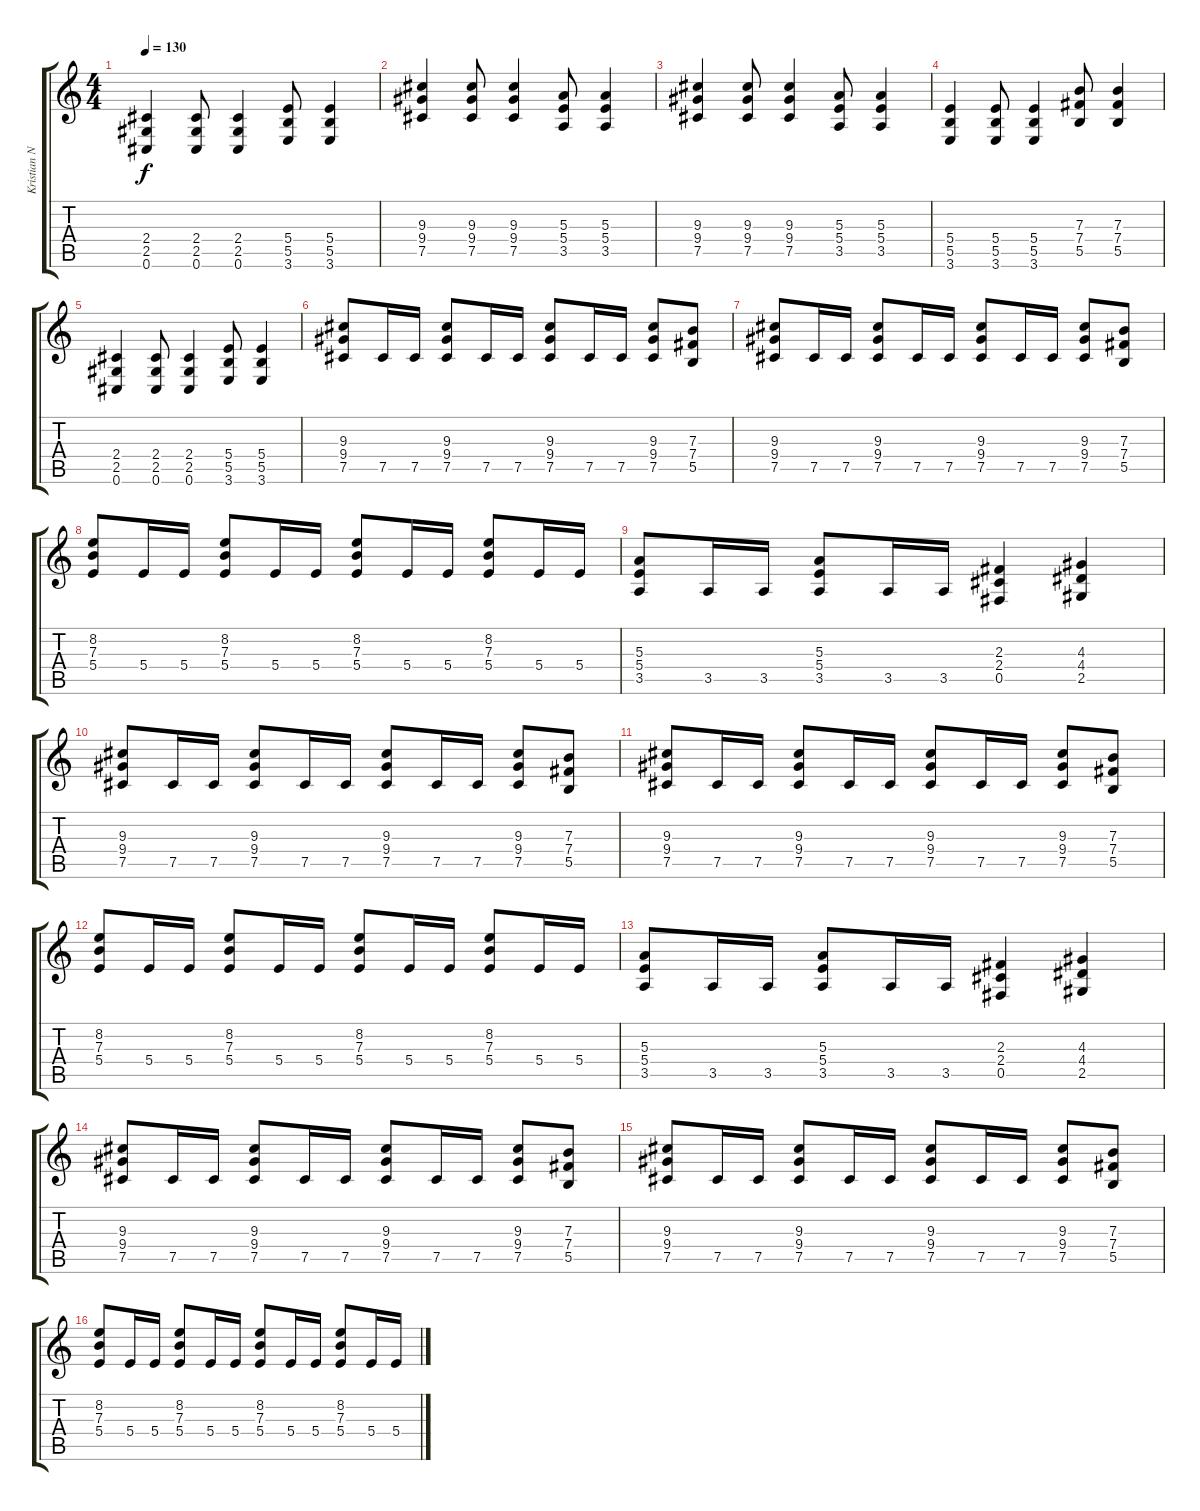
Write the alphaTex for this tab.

\track ("Kristian Niemann" "Kristian N") {instrument distortionguitar}
\staff {score tabs}
\tuning (Db4 Ab3 E3 B2 Gb2 Db2) {hide}
\ts (4 4)
\tempo 130
\clef g2
\ks c
(2.4 2.5 0.6).4{dy f} (2.4 2.5 0.6).8 (2.4 2.5 0.6).4 (5.4 5.5 3.6).8 (5.4 5.5 3.6).4 |
(9.3 9.4 7.5).4 (9.3 9.4 7.5).8 (9.3 9.4 7.5).4 (5.3 5.4 3.5).8 (5.3 5.4 3.5).4 |
(9.3 9.4 7.5).4 (9.3 9.4 7.5).8 (9.3 9.4 7.5).4 (5.3 5.4 3.5).8 (5.3 5.4 3.5).4 |
(5.4 5.5 3.6).4 (5.4 5.5 3.6).8 (5.4 5.5 3.6).4 (7.3 7.4 5.5).8 (7.3 7.4 5.5).4 |
(2.4 2.5 0.6).4 (2.4 2.5 0.6).8 (2.4 2.5 0.6).4 (5.4 5.5 3.6).8 (5.4 5.5 3.6).4 |
(9.3 9.4 7.5).8 7.5.16 7.5.16 (9.3 9.4 7.5).8 7.5.16 7.5.16 (9.3 9.4 7.5).8 7.5.16 7.5.16 (9.3 9.4 7.5).8 (7.3 7.4 5.5).8 |
(9.3 9.4 7.5).8 7.5.16 7.5.16 (9.3 9.4 7.5).8 7.5.16 7.5.16 (9.3 9.4 7.5).8 7.5.16 7.5.16 (9.3 9.4 7.5).8 (7.3 7.4 5.5).8 |
(8.2 7.3 5.4).8 5.4.16 5.4.16 (8.2 7.3 5.4).8 5.4.16 5.4.16 (8.2 7.3 5.4).8 5.4.16 5.4.16 (8.2 7.3 5.4).8 5.4.16 5.4.16 |
(5.3 5.4 3.5).8 3.5.16 3.5.16 (5.3 5.4 3.5).8 3.5.16 3.5.16 (2.3 2.4 0.5).4 (4.3 4.4 2.5).4 |
(9.3 9.4 7.5).8 7.5.16 7.5.16 (9.3 9.4 7.5).8 7.5.16 7.5.16 (9.3 9.4 7.5).8 7.5.16 7.5.16 (9.3 9.4 7.5).8 (7.3 7.4 5.5).8 |
(9.3 9.4 7.5).8 7.5.16 7.5.16 (9.3 9.4 7.5).8 7.5.16 7.5.16 (9.3 9.4 7.5).8 7.5.16 7.5.16 (9.3 9.4 7.5).8 (7.3 7.4 5.5).8 |
(8.2 7.3 5.4).8 5.4.16 5.4.16 (8.2 7.3 5.4).8 5.4.16 5.4.16 (8.2 7.3 5.4).8 5.4.16 5.4.16 (8.2 7.3 5.4).8 5.4.16 5.4.16 |
(5.3 5.4 3.5).8 3.5.16 3.5.16 (5.3 5.4 3.5).8 3.5.16 3.5.16 (2.3 2.4 0.5).4 (4.3 4.4 2.5).4 |
(9.3 9.4 7.5).8 7.5.16 7.5.16 (9.3 9.4 7.5).8 7.5.16 7.5.16 (9.3 9.4 7.5).8 7.5.16 7.5.16 (9.3 9.4 7.5).8 (7.3 7.4 5.5).8 |
(9.3 9.4 7.5).8 7.5.16 7.5.16 (9.3 9.4 7.5).8 7.5.16 7.5.16 (9.3 9.4 7.5).8 7.5.16 7.5.16 (9.3 9.4 7.5).8 (7.3 7.4 5.5).8 |
(8.2 7.3 5.4).8 5.4.16 5.4.16 (8.2 7.3 5.4).8 5.4.16 5.4.16 (8.2 7.3 5.4).8 5.4.16 5.4.16 (8.2 7.3 5.4).8 5.4.16 5.4.16
